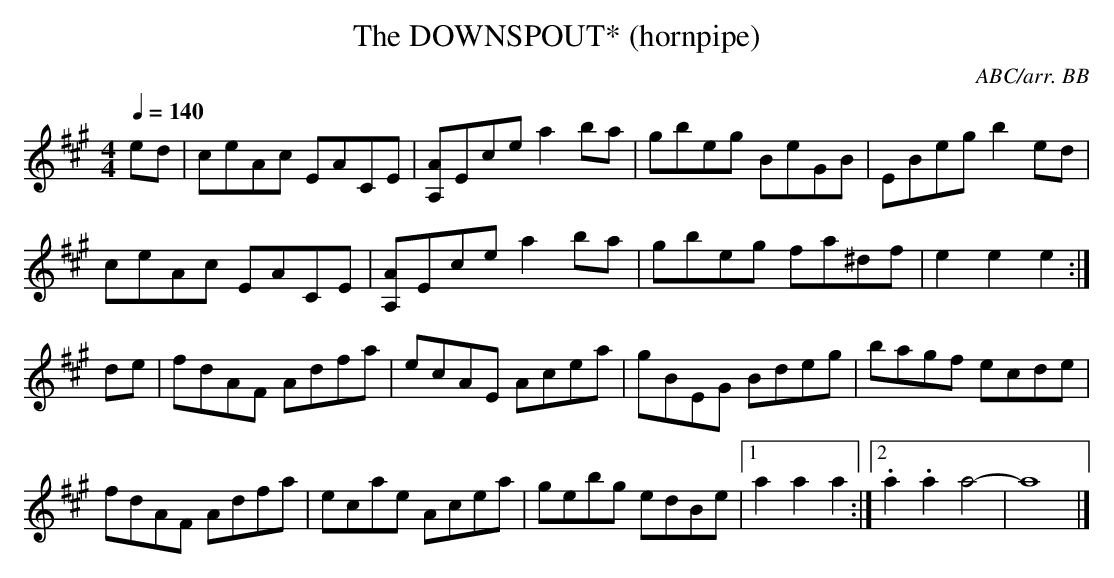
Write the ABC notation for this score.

X:1
T:DOWNSPOUT* (hornpipe), The
C:ABC/arr. BB
Y:"clog dance"
Q:1/4=140
M:4/4
L:1/8 % dotted rhythm
K:A
ed|ceAc EACE|[AA,]Ece a2ba|gbeg BeGB|EBeg b2ed |
ceAc EACE|[AA,]Ece a2ba|gbeg fa^df|e2e2e2 :|
de|fdAF Adfa|ecAE Acea|gBEG Bdeg|bagf ecde |
fdAF Adfa|ecae Acea|gebg edBe|1 a2a2a2 :|\
[2.a2.a2a4-|a8|]
